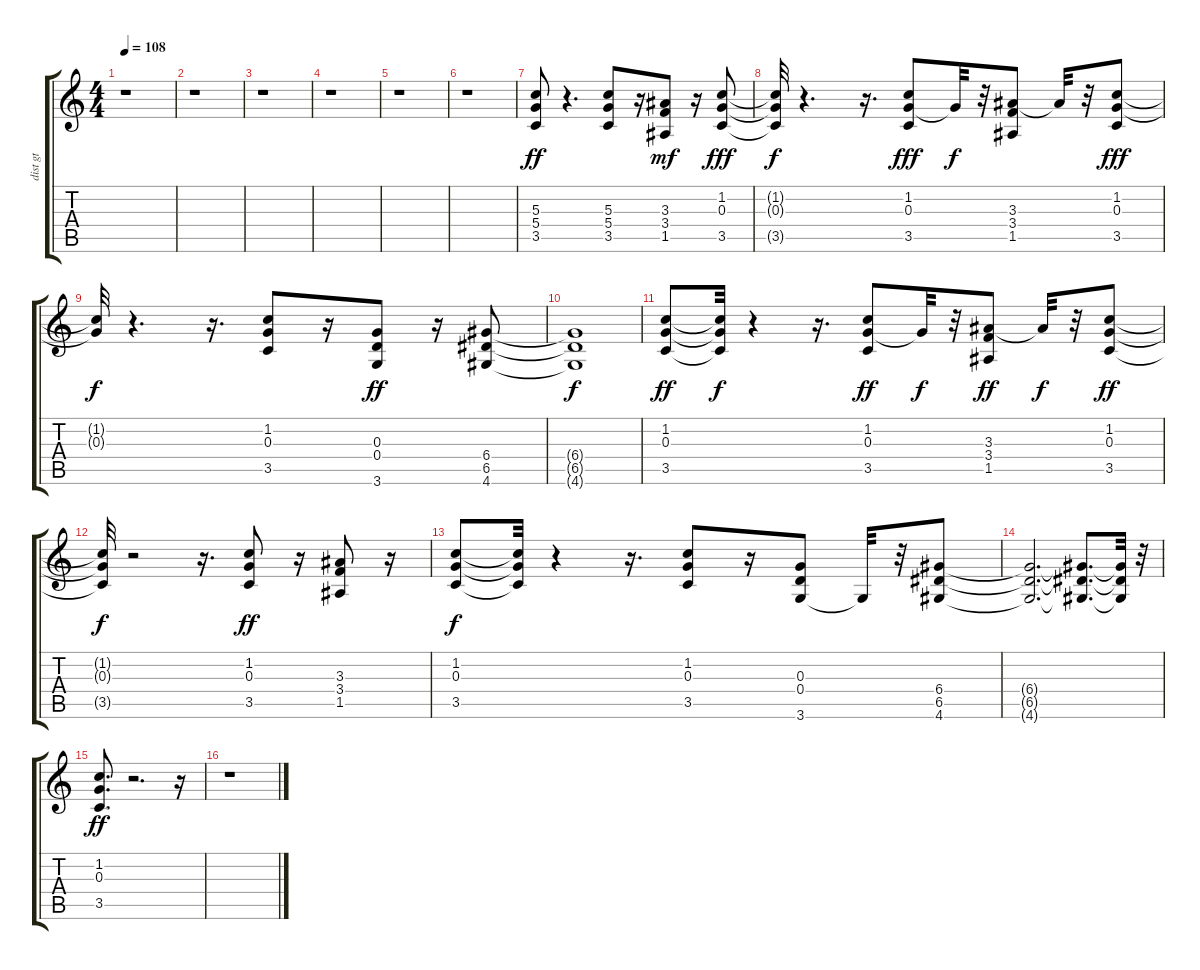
\track ("dist gt " "dist gt ") {instrument distortionguitar}
\staff {score tabs}
\tuning (E4 B3 G3 D3 A2 E2) {hide}
\ts (4 4)
\tempo 108
\clef g2
\ks c
r.1{dy ff instrument distortionguitar} |
r.1 |
r.1 |
r.1 |
r.1 |
r.1 |
(5.3 5.4 3.5).8 r.4{d} (5.3 5.4 3.5).8 r.16 (3.3 3.4 1.5).8{dy mf} r.16 (1.2 0.3 3.5).8{dy fff} |
(1.2{t} 0.3{t} 3.5{t}).32{dy f} r.4{d} r.16{d} (1.2 0.3 3.5).8{dy fff} 0.3{t}.32{dy f} r.32 (3.3 3.4 1.5).8 3.3{t}.32 r.32 (1.2 0.3 3.5).8{dy fff} |
(1.2{t} 0.3{t}).32{dy f} r.4{d} r.16{d} (1.2 0.3 3.5).8 r.16 (0.3 0.4 3.6).8{dy ff} r.16 (6.4 6.5 4.6).8 |
(6.4{t} 6.5{t} 4.6{t}).1{dy f} |
(1.2 0.3 3.5).8{dy ff} (1.2{t} 0.3{t} 3.5{t}).32{dy f} r.4 r.16{d} (1.2 0.3 3.5).8{dy ff} 0.3{t}.32{dy f} r.32 (3.3 3.4 1.5).8{dy ff} 3.3{t}.32{dy f} r.32 (1.2 0.3 3.5).8{dy ff} |
(1.2{t} 0.3{t} 3.5{t}).32{dy f} r.2 r.16{d} (1.2 0.3 3.5).8{dy ff} r.16 (3.3 3.4 1.5).8 r.16 |
(1.2 0.3 3.5).8{dy f} (1.2{t} 0.3{t} 3.5{t}).32 r.4 r.16{d} (1.2 0.3 3.5).8 r.16 (0.3 0.4 3.6).8 3.6{t}.32 r.32 (6.4 6.5 4.6).8 |
(6.4{t} 6.5{t} 4.6{t}).2{d} (6.4{t} 6.5{t} 4.6{t}).8{d} (6.4{t} 6.5{t} 4.6{t}).32 r.32 |
(1.2 0.3 3.5).8{d dy ff} r.2{d} r.16 |
r.1
